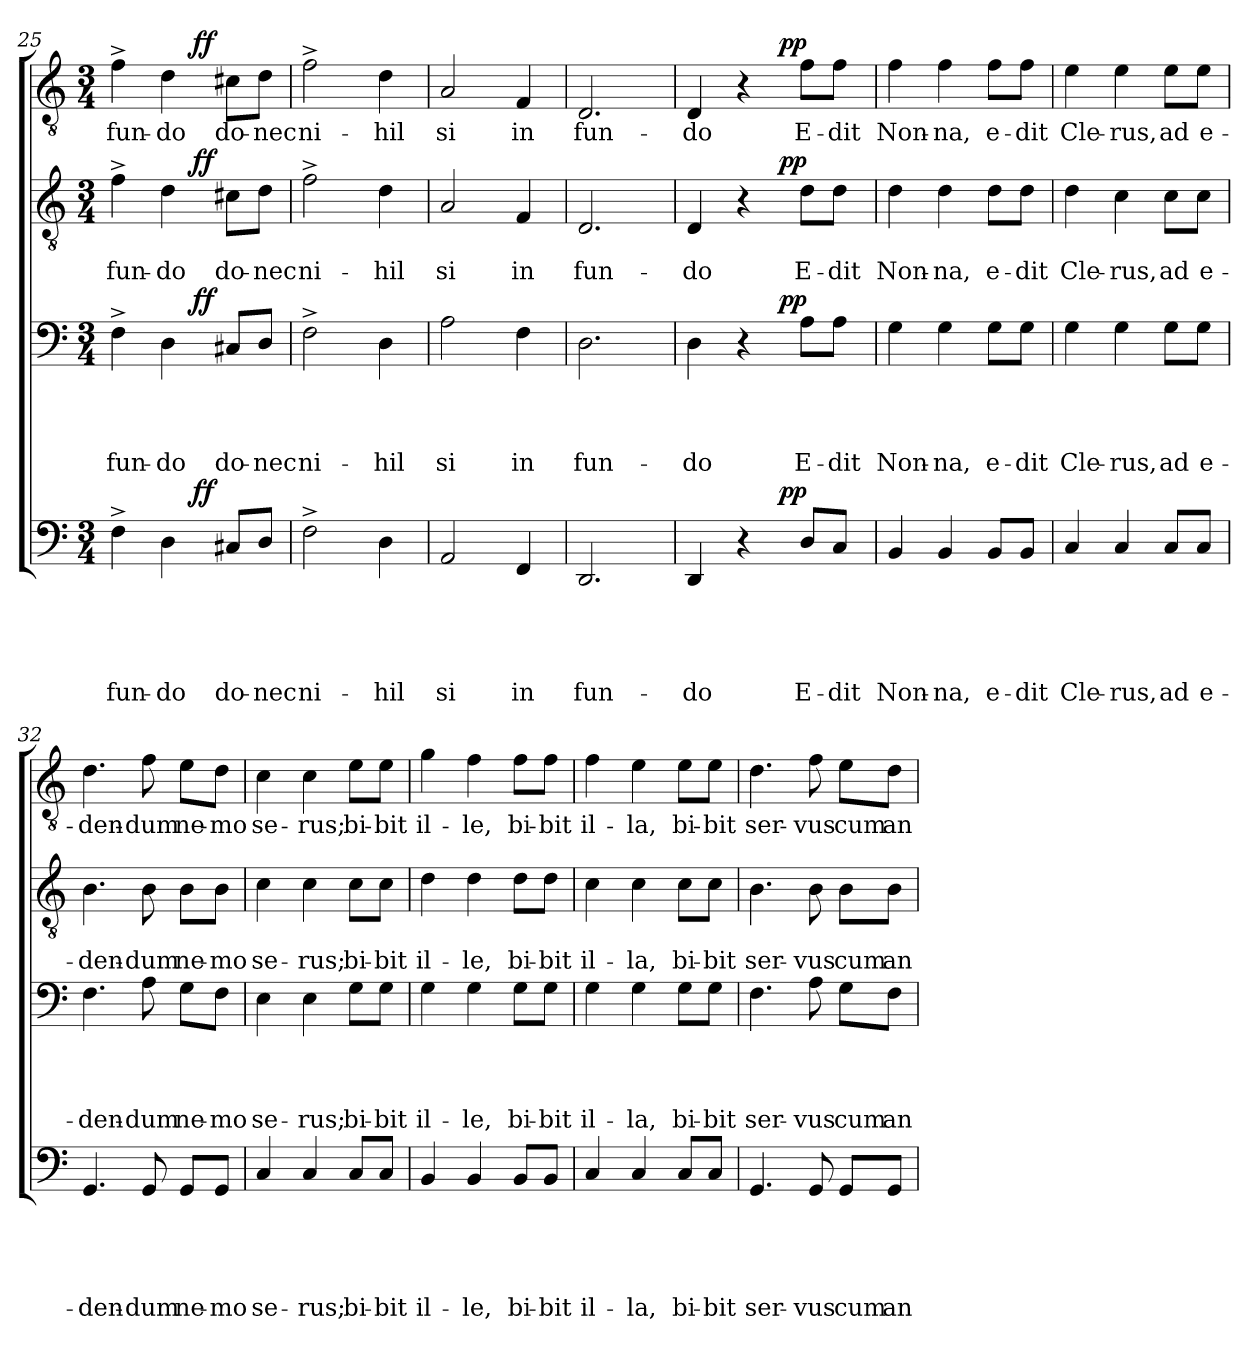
**kern	**text	**text	**text	**text	**text	**dynam	**kern	**text	**text	**text	**text	**dynam	**kern	**text	**text	**dynam	**kern	**text	**dynam
*part4	*part4	*part4	*part4	*part4	*part4	*part4	*part3	*part3	*part3	*part3	*part3	*part3	*part2	*part2	*part2	*part2	*part1	*part1	*part1
*staff4	*staff4	*staff4	*staff4	*staff4	*staff4	*staff4	*staff3	*staff3	*staff3	*staff3	*staff3	*staff3	*staff2	*staff2	*staff2	*staff2	*staff1	*staff1	*staff1
!!LO:LB:g=z
*clefF4	*	*	*	*	*	*	*clefF4	*	*	*	*	*	*clefGv2	*	*	*	*clefGv2	*	*
*k[]	*	*	*	*	*	*	*k[]	*	*	*	*	*	*k[]	*	*	*	*k[]	*	*
*C:	*	*	*	*	*	*	*C:	*	*	*	*	*	*C:	*	*	*	*C:	*	*
*M3/4	*	*	*	*	*	*	*M3/4	*	*	*	*	*	*M3/4	*	*	*	*M3/4	*	*
=25	=25	=25	=25	=25	=25	=25	=25	=25	=25	=25	=25	=25	=25	=25	=25	=25	=25	=25	=25
!	!	!	!	!	!LO:LY:b	!	!	!	!	!	!LO:LY:b	!	!	!	!LO:LY:b	!	!	!LO:LY:b	!
*^	*	*	*	*	*	*	*^	*	*	*	*	*	*^	*	*	*	*^	*	*
4F^>\	4.ryy	.	.	.	.	fun-	.	4F^>\	4.ryy	.	.	.	fun-	.	4f^>\	4.ryy	.	fun-	.	4f^>\	4.ryy	fun-	.
!	!	!	!	!	!	!LO:LY:b:rj	!	!	!	!	!	!	!LO:LY:b:rj	!	!	!	!	!LO:LY:b:rj	!	!	!	!LO:LY:b:rj	!
4D\	.	.	.	.	.	-do	.	4D\	.	.	.	.	-do	.	4d\	.	.	-do	.	4d\	.	-do	.
!	!	!	!	!	!	!	!LO:DY:a	!	!	!	!	!	!	!LO:DY:a	!	!	!	!	!LO:DY:a	!	!	!	!LO:DY:a
.	4.ryy	.	.	.	.	.	ff	.	4.ryy	.	.	.	.	ff	.	4.ryy	.	.	ff	.	4.ryy	.	ff
!	!	!	!	!	!	!LO:LY:b	!	!	!	!	!	!	!LO:LY:b	!	!	!	!	!LO:LY:b	!	!	!	!LO:LY:b	!
8C#X/L	.	.	.	.	.	do-	.	8C#X/L	.	.	.	.	do-	.	8c#X\L	.	.	do-	.	8c#X\L	.	do-	.
!	!	!	!	!	!	!LO:LY:b:rj	!	!	!	!	!	!	!LO:LY:b:rj	!	!	!	!	!LO:LY:b:rj	!	!	!	!LO:LY:b:rj	!
8D/J	.	.	.	.	.	-nec	.	8D/J	.	.	.	.	-nec	.	8d\J	.	.	-nec	.	8d\J	.	-nec	.
=26	=26	=26	=26	=26	=26	=26	=26	=26	=26	=26	=26	=26	=26	=26	=26	=26	=26	=26	=26	=26	=26	=26	=26
!	!	!	!	!	!	!LO:LY:b	!	!	!	!	!	!	!LO:LY:b	!	!	!	!	!LO:LY:b	!	!	!	!LO:LY:b	!
*v	*v	*	*	*	*	*	*	*	*	*	*	*	*	*	*v	*v	*	*	*	*v	*v	*	*
*	*	*	*	*	*	*	*v	*v	*	*	*	*	*	*	*	*	*	*	*	*
2F^>\	.	.	.	.	ni-	.	2F^>\	.	.	.	ni-	.	2f^>\	.	ni-	.	2f^>\	ni-	.
!	!	!	!	!	!LO:LY:b	!	!	!	!	!	!LO:LY:b	!	!	!	!LO:LY:b	!	!	!LO:LY:b	!
4D\	.	.	.	.	-hil	.	4D\	.	.	.	-hil	.	4d\	.	-hil	.	4d\	-hil	.
=27	=27	=27	=27	=27	=27	=27	=27	=27	=27	=27	=27	=27	=27	=27	=27	=27	=27	=27	=27
!	!	!	!	!	!LO:LY:b	!	!	!	!	!	!LO:LY:b	!	!	!	!LO:LY:b	!	!	!LO:LY:b	!
2AA/	.	.	.	.	si	.	2A\	.	.	.	si	.	2A/	.	si	.	2A/	si	.
!	!	!	!	!	!LO:LY:b	!	!	!	!	!	!LO:LY:b	!	!	!	!LO:LY:b	!	!	!LO:LY:b	!
4FF/	.	.	.	.	in	.	4F\	.	.	.	in	.	4F/	.	in	.	4F/	in	.
=28	=28	=28	=28	=28	=28	=28	=28	=28	=28	=28	=28	=28	=28	=28	=28	=28	=28	=28	=28
!	!	!	!	!	!LO:LY:b	!	!	!	!	!	!LO:LY:b	!	!	!	!LO:LY:b	!	!	!LO:LY:b	!
2.DD/	.	.	.	.	fun-	.	2.D\	.	.	.	fun-	.	2.D/	.	fun-	.	2.D/	fun-	.
=29	=29	=29	=29	=29	=29	=29	=29	=29	=29	=29	=29	=29	=29	=29	=29	=29	=29	=29	=29
!	!	!	!	!	!LO:LY:b	!	!	!	!	!	!LO:LY:b	!	!	!	!LO:LY:b	!	!	!LO:LY:b	!
*^	*	*	*	*	*	*	*^	*	*	*	*	*	*^	*	*	*	*^	*	*
4DD/	4..ryy	.	.	.	.	-do	.	4D\	4..ryy	.	.	.	-do	.	4D/	4..ryy	.	-do	.	4D/	4..ryy	-do	.
4r	.	.	.	.	.	.	.	4r	.	.	.	.	.	.	4r	.	.	.	.	4r	.	.	.
!	!	!	!	!	!	!	!LO:DY:a	!	!	!	!	!	!	!LO:DY:a	!	!	!	!	!LO:DY:a	!	!	!	!LO:DY:a
.	4ryy	.	.	.	.	.	pp	.	4ryy	.	.	.	.	pp	.	4ryy	.	.	pp	.	4ryy	.	pp
!	!	!	!	!	!	!LO:LY:b	!	!	!	!	!	!	!LO:LY:b	!	!	!	!	!LO:LY:b	!	!	!	!LO:LY:b	!
8D/L	.	.	.	.	.	E-	.	8A\L	.	.	.	.	E-	.	8d\L	.	.	E-	.	8f\L	.	E-	.
!	!	!	!	!	!	!LO:LY:b	!	!	!	!	!	!	!LO:LY:b	!	!	!	!	!LO:LY:b	!	!	!	!LO:LY:b	!
8C/J	.	.	.	.	.	-dit	.	8A\J	.	.	.	.	-dit	.	8d\J	.	.	-dit	.	8f\J	.	-dit	.
.	16ryy	.	.	.	.	.	.	.	16ryy	.	.	.	.	.	.	16ryy	.	.	.	.	16ryy	.	.
=30	=30	=30	=30	=30	=30	=30	=30	=30	=30	=30	=30	=30	=30	=30	=30	=30	=30	=30	=30	=30	=30	=30	=30
!	!	!	!	!	!	!LO:LY:b	!	!	!	!	!	!	!LO:LY:b	!	!	!	!	!LO:LY:b	!	!	!	!LO:LY:b	!
*v	*v	*	*	*	*	*	*	*	*	*	*	*	*	*	*v	*v	*	*	*	*v	*v	*	*
*	*	*	*	*	*	*	*v	*v	*	*	*	*	*	*	*	*	*	*	*	*
4BB/	.	.	.	.	Non-	.	4G\	.	.	.	Non-	.	4d\	.	Non-	.	4f\	Non-	.
!	!	!	!	!	!LO:LY:b	!	!	!	!	!	!LO:LY:b	!	!	!	!LO:LY:b	!	!	!LO:LY:b	!
4BB/	.	.	.	.	-na,	.	4G\	.	.	.	-na,	.	4d\	.	-na,	.	4f\	-na,	.
!	!	!	!	!	!LO:LY:b	!	!	!	!	!	!LO:LY:b	!	!	!	!LO:LY:b	!	!	!LO:LY:b	!
8BB/L	.	.	.	.	e-	.	8G\L	.	.	.	e-	.	8d\L	.	e-	.	8f\L	e-	.
!	!	!	!	!	!LO:LY:b	!	!	!	!	!	!LO:LY:b	!	!	!	!LO:LY:b	!	!	!LO:LY:b	!
8BB/J	.	.	.	.	-dit	.	8G\J	.	.	.	-dit	.	8d\J	.	-dit	.	8f\J	-dit	.
=31	=31	=31	=31	=31	=31	=31	=31	=31	=31	=31	=31	=31	=31	=31	=31	=31	=31	=31	=31
!	!	!	!	!	!LO:LY:b	!	!	!	!	!	!LO:LY:b	!	!	!	!LO:LY:b	!	!	!LO:LY:b	!
4C/	.	.	.	.	Cle-	.	4G\	.	.	.	Cle-	.	4d\	.	Cle-	.	4e\	Cle-	.
!	!	!	!	!	!LO:LY:b	!	!	!	!	!	!LO:LY:b	!	!	!	!LO:LY:b	!	!	!LO:LY:b	!
4C/	.	.	.	.	-rus,	.	4G\	.	.	.	-rus,	.	4c\	.	-rus,	.	4e\	-rus,	.
!	!	!	!	!	!LO:LY:b	!	!	!	!	!	!LO:LY:b	!	!	!	!LO:LY:b	!	!	!LO:LY:b	!
8C/L	.	.	.	.	ad	.	8G\L	.	.	.	ad	.	8c\L	.	ad	.	8e\L	ad	.
!	!	!	!	!	!LO:LY:b	!	!	!	!	!	!LO:LY:b	!	!	!	!LO:LY:b	!	!	!LO:LY:b	!
8C/J	.	.	.	.	e-	.	8G\J	.	.	.	e-	.	8c\J	.	e-	.	8e\J	e-	.
!!LO:PB:g=z
=32	=32	=32	=32	=32	=32	=32	=32	=32	=32	=32	=32	=32	=32	=32	=32	=32	=32	=32	=32
!	!	!	!	!	!LO:LY:b	!	!	!	!	!	!LO:LY:b	!	!	!	!LO:LY:b	!	!	!LO:LY:b	!
4.GG/	.	.	.	.	-den-	.	4.F\	.	.	.	-den-	.	4.B\	.	-den-	.	4.d\	-den-	.
!	!	!	!	!	!LO:LY:b	!	!	!	!	!	!LO:LY:b	!	!	!	!LO:LY:b	!	!	!LO:LY:b	!
8GG/	.	.	.	.	-dum	.	8A\	.	.	.	-dum	.	8B\	.	-dum	.	8f\	-dum	.
!	!	!	!	!	!LO:LY:b	!	!	!	!	!	!LO:LY:b	!	!	!	!LO:LY:b	!	!	!LO:LY:b	!
8GG/L	.	.	.	.	ne-	.	8G\L	.	.	.	ne-	.	8B\L	.	ne-	.	8e\L	ne-	.
!	!	!	!	!	!LO:LY:b:rj	!	!	!	!	!	!LO:LY:b:rj	!	!	!	!LO:LY:b:rj	!	!	!LO:LY:b:rj	!
8GG/J	.	.	.	.	-mo	.	8F\J	.	.	.	-mo	.	8B\J	.	-mo	.	8d\J	-mo	.
=33	=33	=33	=33	=33	=33	=33	=33	=33	=33	=33	=33	=33	=33	=33	=33	=33	=33	=33	=33
!	!	!	!	!	!LO:LY:b	!	!	!	!	!	!LO:LY:b	!	!	!	!LO:LY:b	!	!	!LO:LY:b	!
4C/	.	.	.	.	se-	.	4E\	.	.	.	se-	.	4c\	.	se-	.	4c\	se-	.
!	!	!	!	!	!LO:LY:b	!	!	!	!	!	!LO:LY:b	!	!	!	!LO:LY:b	!	!	!LO:LY:b	!
4C/	.	.	.	.	-rus;	.	4E\	.	.	.	-rus;	.	4c\	.	-rus;	.	4c\	-rus;	.
!	!	!	!	!	!LO:LY:b	!	!	!	!	!	!LO:LY:b	!	!	!	!LO:LY:b	!	!	!LO:LY:b	!
8C/L	.	.	.	.	bi-	.	8G\L	.	.	.	bi-	.	8c\L	.	bi-	.	8e\L	bi-	.
!	!	!	!	!	!LO:LY:b:rj	!	!	!	!	!	!LO:LY:b:rj	!	!	!	!LO:LY:b:rj	!	!	!LO:LY:b:rj	!
8C/J	.	.	.	.	-bit	.	8G\J	.	.	.	-bit	.	8c\J	.	-bit	.	8e\J	-bit	.
=34	=34	=34	=34	=34	=34	=34	=34	=34	=34	=34	=34	=34	=34	=34	=34	=34	=34	=34	=34
!	!	!	!	!	!LO:LY:b	!	!	!	!	!	!LO:LY:b	!	!	!	!LO:LY:b	!	!	!LO:LY:b	!
4BB/	.	.	.	.	il-	.	4G\	.	.	.	il-	.	4d\	.	il-	.	4g\	il-	.
!	!	!	!	!	!LO:LY:b	!	!	!	!	!	!LO:LY:b	!	!	!	!LO:LY:b	!	!	!LO:LY:b	!
4BB/	.	.	.	.	-le,	.	4G\	.	.	.	-le,	.	4d\	.	-le,	.	4f\	-le,	.
!	!	!	!	!	!LO:LY:b	!	!	!	!	!	!LO:LY:b	!	!	!	!LO:LY:b	!	!	!LO:LY:b	!
8BB/L	.	.	.	.	bi-	.	8G\L	.	.	.	bi-	.	8d\L	.	bi-	.	8f\L	bi-	.
!	!	!	!	!	!LO:LY:b:rj	!	!	!	!	!	!LO:LY:b:rj	!	!	!	!LO:LY:b:rj	!	!	!LO:LY:b:rj	!
8BB/J	.	.	.	.	-bit	.	8G\J	.	.	.	-bit	.	8d\J	.	-bit	.	8f\J	-bit	.
=35	=35	=35	=35	=35	=35	=35	=35	=35	=35	=35	=35	=35	=35	=35	=35	=35	=35	=35	=35
!	!	!	!	!	!LO:LY:b	!	!	!	!	!	!LO:LY:b	!	!	!	!LO:LY:b	!	!	!LO:LY:b	!
4C/	.	.	.	.	il-	.	4G\	.	.	.	il-	.	4c\	.	il-	.	4f\	il-	.
!	!	!	!	!	!LO:LY:b	!	!	!	!	!	!LO:LY:b	!	!	!	!LO:LY:b	!	!	!LO:LY:b	!
4C/	.	.	.	.	-la,	.	4G\	.	.	.	-la,	.	4c\	.	-la,	.	4e\	-la,	.
!	!	!	!	!	!LO:LY:b	!	!	!	!	!	!LO:LY:b	!	!	!	!LO:LY:b	!	!	!LO:LY:b	!
8C/L	.	.	.	.	bi-	.	8G\L	.	.	.	bi-	.	8c\L	.	bi-	.	8e\L	bi-	.
!	!	!	!	!	!LO:LY:b:rj	!	!	!	!	!	!LO:LY:b:rj	!	!	!	!LO:LY:b:rj	!	!	!LO:LY:b:rj	!
8C/J	.	.	.	.	-bit	.	8G\J	.	.	.	-bit	.	8c\J	.	-bit	.	8e\J	-bit	.
=36	=36	=36	=36	=36	=36	=36	=36	=36	=36	=36	=36	=36	=36	=36	=36	=36	=36	=36	=36
!	!	!	!	!	!LO:LY:b	!	!	!	!	!	!LO:LY:b	!	!	!	!LO:LY:b	!	!	!LO:LY:b	!
4.GG/	.	.	.	.	ser-	.	4.F\	.	.	.	ser-	.	4.B\	.	ser-	.	4.d\	ser-	.
!	!	!	!	!	!LO:LY:b	!	!	!	!	!	!LO:LY:b	!	!	!	!LO:LY:b	!	!	!LO:LY:b	!
8GG/	.	.	.	.	-vus	.	8A\	.	.	.	-vus	.	8B\	.	-vus	.	8f\	-vus	.
!	!	!	!	!	!LO:LY:b	!	!	!	!	!	!LO:LY:b	!	!	!	!LO:LY:b	!	!	!LO:LY:b	!
8GG/L	.	.	.	.	cum	.	8G\L	.	.	.	cum	.	8B\L	.	cum	.	8e\L	cum	.
!	!	!	!	!	!LO:LY:b	!	!	!	!	!	!LO:LY:b	!	!	!	!LO:LY:b	!	!	!LO:LY:b	!
8GG/J	.	.	.	.	an-	.	8F\J	.	.	.	an-	.	8B\J	.	an-	.	8d\J	an-	.
=	=	=	=	=	=	=	=	=	=	=	=	=	=	=	=	=	=	=	=
*-	*-	*-	*-	*-	*-	*-	*-	*-	*-	*-	*-	*-	*-	*-	*-	*-	*-	*-	*-
